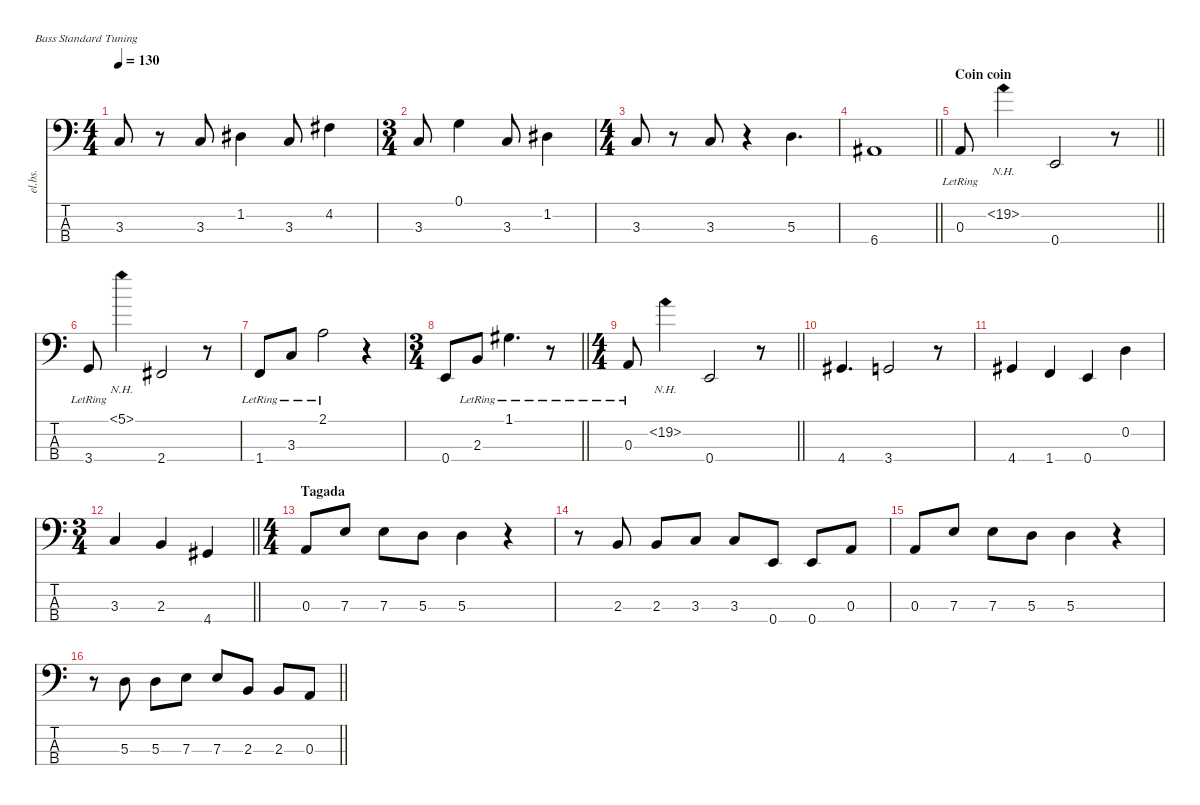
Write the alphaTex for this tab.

\defaultSystemsLayout 4
\hideDynamics
\bracketExtendMode nobrackets
\track ("Chipon" "el.bs.") {instrument electricbassfinger}
\staff {score tabs}
\tuning (G2 D2 A1 E1)
\ts (4 4)
\tempo 130
\clef f4
\ks c
3.3.8{dy f} r.8 3.3.8 1.2{acc #}.4 3.3.8 4.2{acc #}.4 |
\ts (3 4)
\beaming (8 2 2 2 2)
3.3.8 0.1.4 3.3.8 1.2{acc #}.4 |
\ts (4 4)
\beaming (8 2 2 2 2)
3.3.8 r.8 3.3.8 r.4 5.3.4{d} |
\barLineRight lightlight
6.4{acc #}.1 |
\section ("" "Coin coin")
\barLineRight lightlight
0.3{lr}.8 19.2{nh}.4 0.4.2 r.8 |
3.4{lr}.8 5.1{nh}.4 2.4{acc #}.2 r.8 |
1.4{lr}.8 3.3{lr}.8 2.1{lr}.2 r.4 |
\ts (3 4)
\beaming (8 2 2 2)
\barLineRight lightlight
0.4.8 2.3{lr}.8 1.1{lr acc #}.4{d} r.8 |
\ts (4 4)
\beaming (8 2 2 2 2)
\barLineRight lightlight
0.3{lr}.8 19.2{nh}.4 0.4.2 r.8 |
4.4{acc #}.4{d} 3.4.2 r.8 |
4.4{acc #}.4 1.4.4 0.4.4 0.2.4 |
\ts (3 4)
\beaming (8 2 2 2)
\barLineRight lightlight
3.3.4 2.3.4 4.4{acc #}.4 |
\ts (4 4)
\beaming (8 2 2 2 2)
\section ("" "Tagada")
0.3.8 7.3.8 7.3.8 5.3.8 5.3.4 r.4 |
r.8 2.3.8 2.3.8 3.3.8 3.3.8 0.4.8 0.4.8 0.3.8 |
0.3.8 7.3.8 7.3.8 5.3.8 5.3.4 r.4 |
\barLineRight lightlight
r.8 5.3.8 5.3.8 7.3.8 7.3.8 2.3.8 2.3.8 0.3.8
